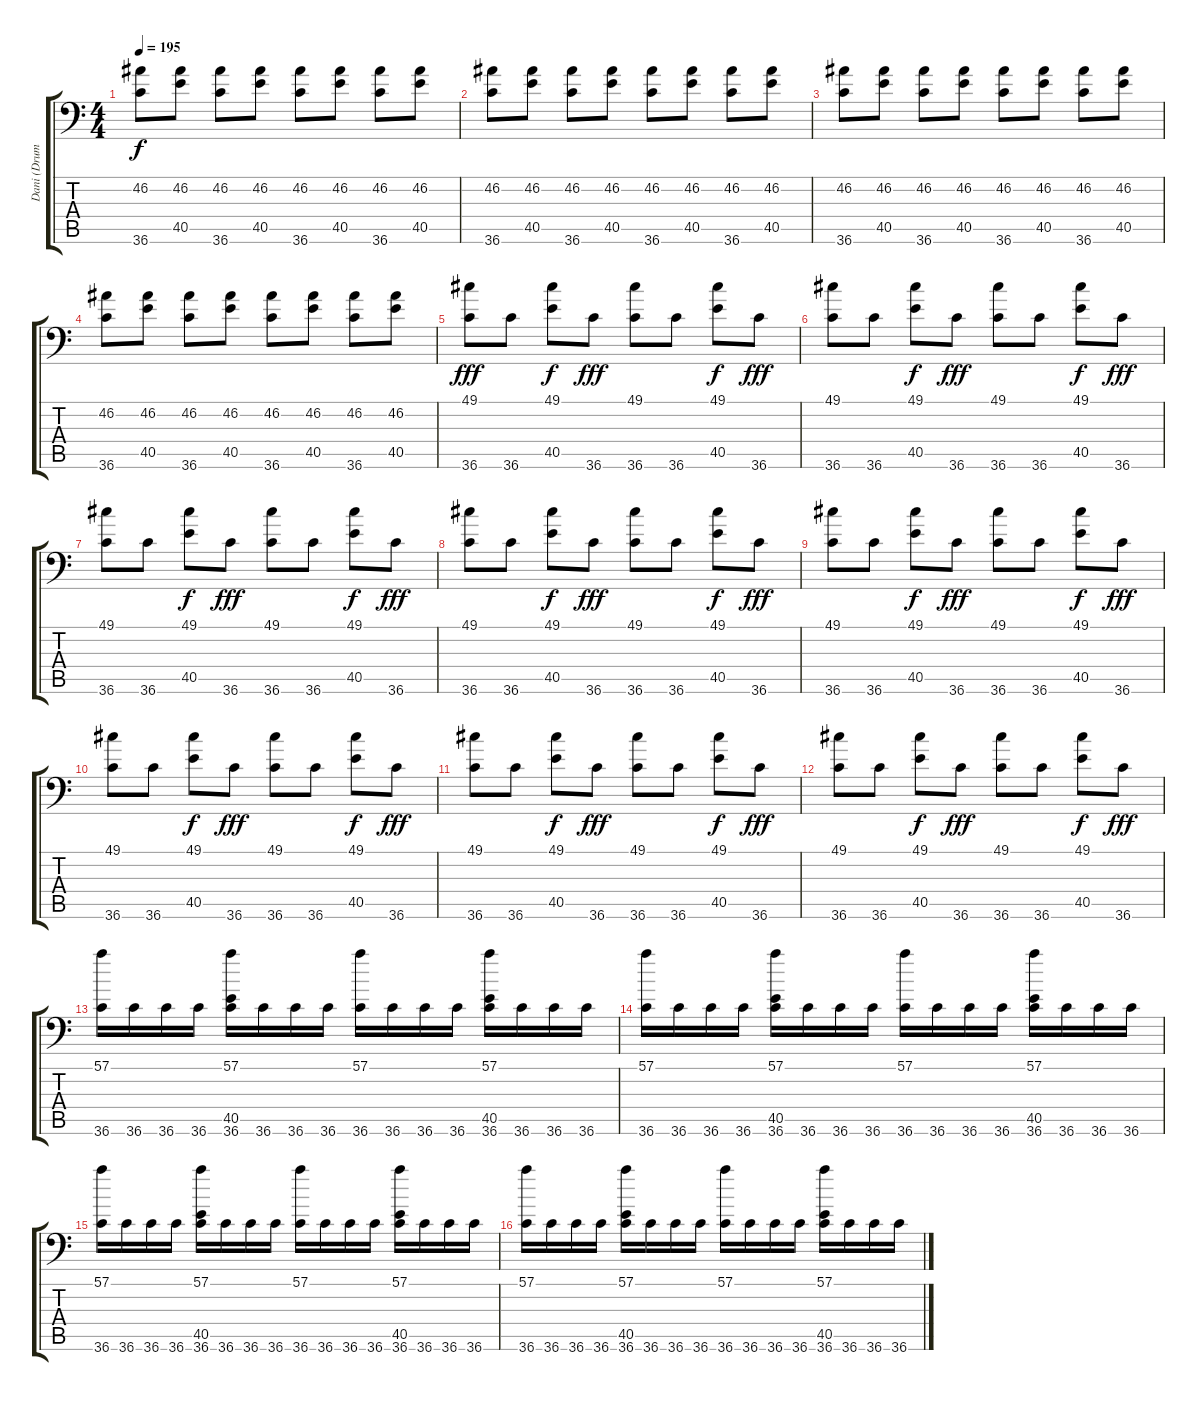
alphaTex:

\track ("Dani (Drums)" "Dani (Drum") {instrument acousticgrandpiano}
\staff {score tabs}
\tuning (C-1 C-1 C-1 C-1 C-1 C-1) {hide}
\ts (4 4)
\tempo 195
\clef f4
\ks c
(46.2 36.6).8{dy f} (46.2 40.5).8 (46.2 36.6).8 (46.2 40.5).8 (46.2 36.6).8 (46.2 40.5).8 (46.2 36.6).8 (46.2 40.5).8 |
(46.2 36.6).8 (46.2 40.5).8 (46.2 36.6).8 (46.2 40.5).8 (46.2 36.6).8 (46.2 40.5).8 (46.2 36.6).8 (46.2 40.5).8 |
(46.2 36.6).8 (46.2 40.5).8 (46.2 36.6).8 (46.2 40.5).8 (46.2 36.6).8 (46.2 40.5).8 (46.2 36.6).8 (46.2 40.5).8 |
(46.2 36.6).8 (46.2 40.5).8 (46.2 36.6).8 (46.2 40.5).8 (46.2 36.6).8 (46.2 40.5).8 (46.2 36.6).8 (46.2 40.5).8 |
(49.1 36.6).8{dy fff} 36.6.8 (49.1 40.5).8{dy f} 36.6.8{dy fff} (49.1 36.6).8 36.6.8 (49.1 40.5).8{dy f} 36.6.8{dy fff} |
(49.1 36.6).8 36.6.8 (49.1 40.5).8{dy f} 36.6.8{dy fff} (49.1 36.6).8 36.6.8 (49.1 40.5).8{dy f} 36.6.8{dy fff} |
(49.1 36.6).8 36.6.8 (49.1 40.5).8{dy f} 36.6.8{dy fff} (49.1 36.6).8 36.6.8 (49.1 40.5).8{dy f} 36.6.8{dy fff} |
(49.1 36.6).8 36.6.8 (49.1 40.5).8{dy f} 36.6.8{dy fff} (49.1 36.6).8 36.6.8 (49.1 40.5).8{dy f} 36.6.8{dy fff} |
(49.1 36.6).8 36.6.8 (49.1 40.5).8{dy f} 36.6.8{dy fff} (49.1 36.6).8 36.6.8 (49.1 40.5).8{dy f} 36.6.8{dy fff} |
(49.1 36.6).8 36.6.8 (49.1 40.5).8{dy f} 36.6.8{dy fff} (49.1 36.6).8 36.6.8 (49.1 40.5).8{dy f} 36.6.8{dy fff} |
(49.1 36.6).8 36.6.8 (49.1 40.5).8{dy f} 36.6.8{dy fff} (49.1 36.6).8 36.6.8 (49.1 40.5).8{dy f} 36.6.8{dy fff} |
(49.1 36.6).8 36.6.8 (49.1 40.5).8{dy f} 36.6.8{dy fff} (49.1 36.6).8 36.6.8 (49.1 40.5).8{dy f} 36.6.8{dy fff} |
(57.1 36.6).16 36.6.16 36.6.16 36.6.16 (57.1 40.5 36.6).16 36.6.16 36.6.16 36.6.16 (57.1 36.6).16 36.6.16 36.6.16 36.6.16 (57.1 40.5 36.6).16 36.6.16 36.6.16 36.6.16 |
(57.1 36.6).16 36.6.16 36.6.16 36.6.16 (57.1 40.5 36.6).16 36.6.16 36.6.16 36.6.16 (57.1 36.6).16 36.6.16 36.6.16 36.6.16 (57.1 40.5 36.6).16 36.6.16 36.6.16 36.6.16 |
(57.1 36.6).16 36.6.16 36.6.16 36.6.16 (57.1 40.5 36.6).16 36.6.16 36.6.16 36.6.16 (57.1 36.6).16 36.6.16 36.6.16 36.6.16 (57.1 40.5 36.6).16 36.6.16 36.6.16 36.6.16 |
(57.1 36.6).16 36.6.16 36.6.16 36.6.16 (57.1 40.5 36.6).16 36.6.16 36.6.16 36.6.16 (57.1 36.6).16 36.6.16 36.6.16 36.6.16 (57.1 40.5 36.6).16 36.6.16 36.6.16 36.6.16
